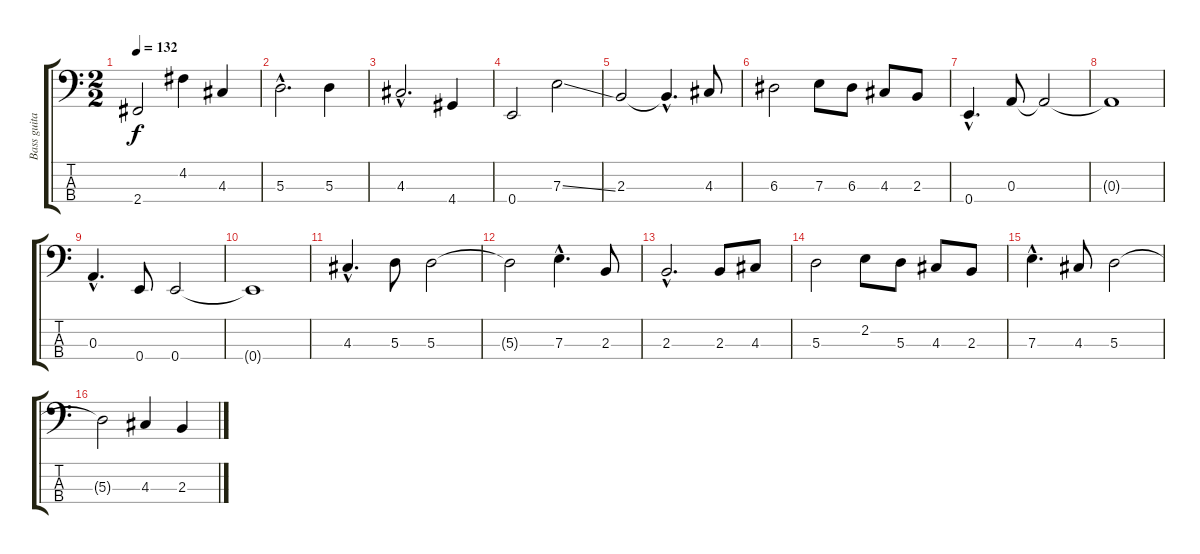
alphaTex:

\track ("Bass guitar" "Bass guita") {instrument electricbassfinger}
\staff {score tabs}
\tuning (G2 D2 A1 E1) {hide}
\ts (2 2)
\tempo 132
\clef f4
\ks c
2.4.2{dy f} 4.2.4 4.3.4 |
5.3{hac}.2{d} 5.3.4 |
4.3{hac}.2{d} 4.4.4 |
0.4.2 7.3{ss}.2 |
2.3.2 2.3{hac t}.4{d} 4.3.8 |
6.3.2 7.3.8 6.3.8 4.3.8 2.3.8 |
0.4{hac}.4{d} 0.3.8 0.3{t}.2 |
0.3{t}.1 |
0.3{hac}.4{d} 0.4.8 0.4.2 |
0.4{t}.1 |
4.3{hac}.4{d} 5.3.8 5.3.2 |
5.3{t}.2 7.3{hac}.4{d} 2.3.8 |
2.3{hac}.2{d} 2.3.8 4.3.8 |
5.3.2 2.2.8 5.3.8 4.3.8 2.3.8 |
7.3{hac}.4{d} 4.3.8 5.3.2 |
5.3{t}.2 4.3.4 2.3.4
